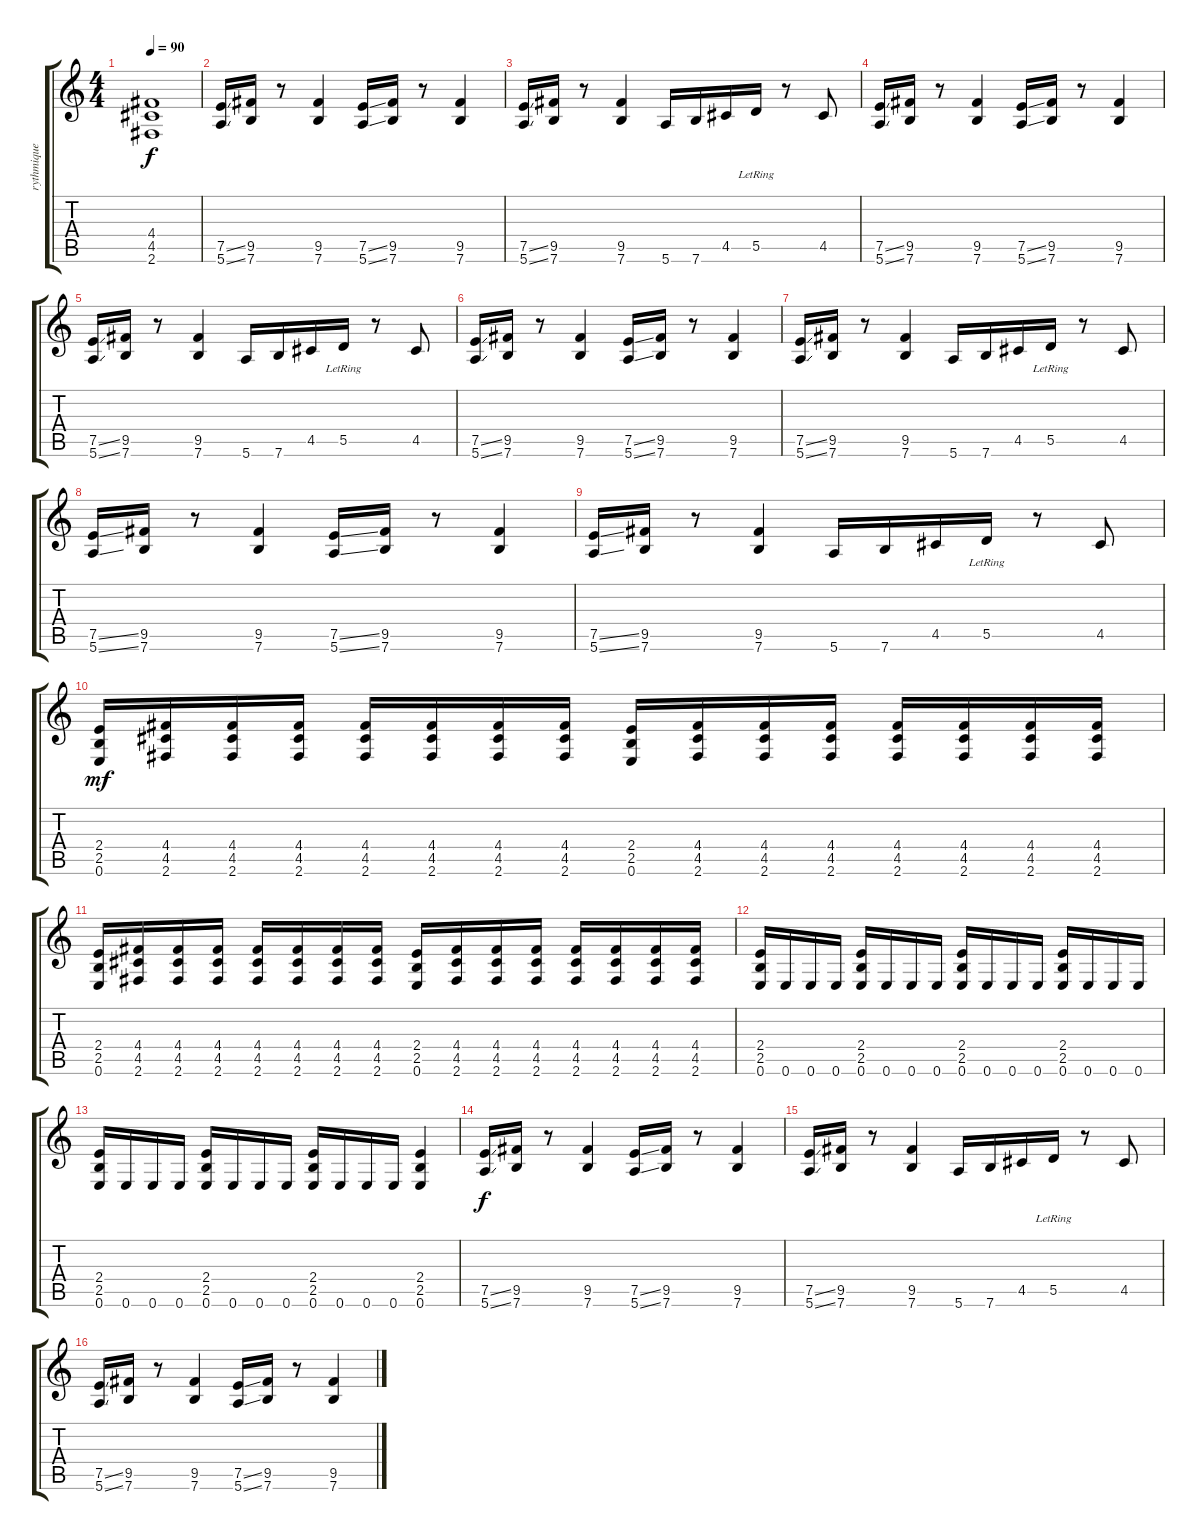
\track ("rythmique" "rythmique") {instrument distortionguitar}
\staff {score tabs}
\tuning (E4 B3 G3 D3 A2 E2) {hide}
\ts (4 4)
\tempo 90
\clef g2
\ks c
(4.4 4.5 2.6).1{dy f} |
(7.5{ss} 5.6{ss}).16 (9.5 7.6).16 r.8 (9.5 7.6).4 (7.5{ss} 5.6{ss}).16 (9.5 7.6).16 r.8 (9.5 7.6).4 |
(7.5{ss} 5.6{ss}).16 (9.5 7.6).16 r.8 (9.5 7.6).4 5.6.16 7.6.16 4.5.16 5.5{lr}.16 r.8 4.5.8 |
(7.5{ss} 5.6{ss}).16 (9.5 7.6).16 r.8 (9.5 7.6).4 (7.5{ss} 5.6{ss}).16 (9.5 7.6).16 r.8 (9.5 7.6).4 |
(7.5{ss} 5.6{ss}).16 (9.5 7.6).16 r.8 (9.5 7.6).4 5.6.16 7.6.16 4.5.16 5.5{lr}.16 r.8 4.5.8 |
(7.5{ss} 5.6{ss}).16 (9.5 7.6).16 r.8 (9.5 7.6).4 (7.5{ss} 5.6{ss}).16 (9.5 7.6).16 r.8 (9.5 7.6).4 |
(7.5{ss} 5.6{ss}).16 (9.5 7.6).16 r.8 (9.5 7.6).4 5.6.16 7.6.16 4.5.16 5.5{lr}.16 r.8 4.5.8 |
(7.5{ss} 5.6{ss}).16 (9.5 7.6).16 r.8 (9.5 7.6).4 (7.5{ss} 5.6{ss}).16 (9.5 7.6).16 r.8 (9.5 7.6).4 |
(7.5{ss} 5.6{ss}).16 (9.5 7.6).16 r.8 (9.5 7.6).4 5.6.16 7.6.16 4.5.16 5.5{lr}.16 r.8 4.5.8 |
(2.4 2.5 0.6).16{dy mf} (4.4 4.5 2.6).16 (4.4 4.5 2.6).16 (4.4 4.5 2.6).16 (4.4 4.5 2.6).16 (4.4 4.5 2.6).16 (4.4 4.5 2.6).16 (4.4 4.5 2.6).16 (2.4 2.5 0.6).16 (4.4 4.5 2.6).16 (4.4 4.5 2.6).16 (4.4 4.5 2.6).16 (4.4 4.5 2.6).16 (4.4 4.5 2.6).16 (4.4 4.5 2.6).16 (4.4 4.5 2.6).16 |
(2.4 2.5 0.6).16 (4.4 4.5 2.6).16 (4.4 4.5 2.6).16 (4.4 4.5 2.6).16 (4.4 4.5 2.6).16 (4.4 4.5 2.6).16 (4.4 4.5 2.6).16 (4.4 4.5 2.6).16 (2.4 2.5 0.6).16 (4.4 4.5 2.6).16 (4.4 4.5 2.6).16 (4.4 4.5 2.6).16 (4.4 4.5 2.6).16 (4.4 4.5 2.6).16 (4.4 4.5 2.6).16 (4.4 4.5 2.6).16 |
(2.4 2.5 0.6).16 0.6.16 0.6.16 0.6.16 (2.4 2.5 0.6).16 0.6.16 0.6.16 0.6.16 (2.4 2.5 0.6).16 0.6.16 0.6.16 0.6.16 (2.4 2.5 0.6).16 0.6.16 0.6.16 0.6.16 |
(2.4 2.5 0.6).16 0.6.16 0.6.16 0.6.16 (2.4 2.5 0.6).16 0.6.16 0.6.16 0.6.16 (2.4 2.5 0.6).16 0.6.16 0.6.16 0.6.16 (2.4 2.5 0.6).4 |
(7.5{ss} 5.6{ss}).16{dy f} (9.5 7.6).16 r.8 (9.5 7.6).4 (7.5{ss} 5.6{ss}).16 (9.5 7.6).16 r.8 (9.5 7.6).4 |
(7.5{ss} 5.6{ss}).16 (9.5 7.6).16 r.8 (9.5 7.6).4 5.6.16 7.6.16 4.5.16 5.5{lr}.16 r.8 4.5.8 |
(7.5{ss} 5.6{ss}).16 (9.5 7.6).16 r.8 (9.5 7.6).4 (7.5{ss} 5.6{ss}).16 (9.5 7.6).16 r.8 (9.5 7.6).4
